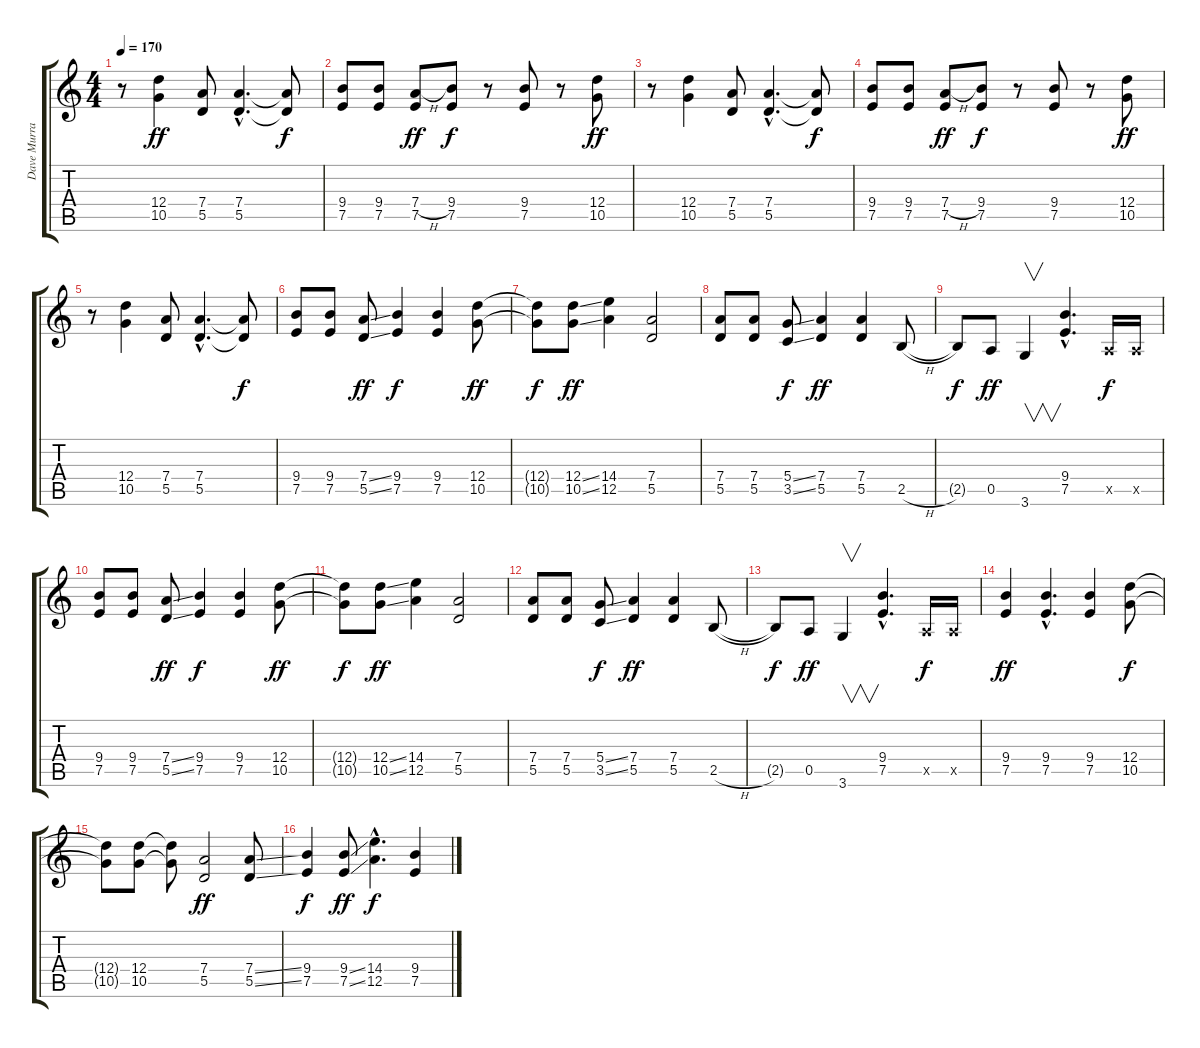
\track ("Dave Murray" "Dave Murra") {instrument overdrivenguitar}
\staff {score tabs}
\tuning (E4 B3 G3 D3 A2 E2) {hide}
\ts (4 4)
\tempo 170
\clef g2
\ks c
r.8{dy ff} (12.4 10.5).4 (7.4 5.5).8 (7.4{hac} 5.5{hac}).4{d} (7.4{t} 5.5{t}).8{dy f} |
(9.4 7.5).8 (9.4 7.5).8 (7.4{h} 7.5).8{dy ff} (9.4 7.5).8{dy f} r.8 (9.4 7.5).8 r.8 (12.4 10.5).8{dy ff} |
r.8 (12.4 10.5).4 (7.4 5.5).8 (7.4{hac} 5.5{hac}).4{d} (7.4{t} 5.5{t}).8{dy f} |
(9.4 7.5).8 (9.4 7.5).8 (7.4{h} 7.5).8{dy ff} (9.4 7.5).8{dy f} r.8 (9.4 7.5).8 r.8 (12.4 10.5).8{dy ff} |
r.8 (12.4 10.5).4 (7.4 5.5).8 (7.4{hac} 5.5{hac}).4{d} (7.4{t} 5.5{t}).8{dy f} |
(9.4 7.5).8 (9.4 7.5).8 (7.4{ss} 5.5{ss}).8{dy ff} (9.4 7.5).4{dy f} (9.4 7.5).4 (12.4 10.5).8{dy ff} |
(12.4{t} 10.5{t}).8{dy f} (12.4{ss} 10.5{ss}).8{dy ff} (14.4 12.5).4 (7.4 5.5).2 |
(7.4 5.5).8 (7.4 5.5).8 (5.4{ss} 3.5{ss}).8{dy f} (7.4 5.5).4{dy ff} (7.4 5.5).4 2.5{h}.8 |
2.5{t}.8{dy f} 0.5.8{dy ff} 3.6.4{v} (9.4{hac} 7.5{hac}).4{d} 0.5{x}.16{dy f} 0.5{x}.16 |
(9.4 7.5).8 (9.4 7.5).8 (7.4{ss} 5.5{ss}).8{dy ff} (9.4 7.5).4{dy f} (9.4 7.5).4 (12.4 10.5).8{dy ff} |
(12.4{t} 10.5{t}).8{dy f} (12.4{ss} 10.5{ss}).8{dy ff} (14.4 12.5).4 (7.4 5.5).2 |
(7.4 5.5).8 (7.4 5.5).8 (5.4{ss} 3.5{ss}).8{dy f} (7.4 5.5).4{dy ff} (7.4 5.5).4 2.5{h}.8 |
2.5{t}.8{dy f} 0.5.8{dy ff} 3.6.4{v} (9.4{hac} 7.5{hac}).4{d} 0.5{x}.16{dy f} 0.5{x}.16 |
(9.4 7.5).4{dy ff} (9.4{hac} 7.5{hac}).4{d} (9.4 7.5).4 (12.4 10.5).8{dy f} |
(12.4{t} 10.5{t}).8 (12.4 10.5).8 (12.4{t} 10.5{t}).8 (7.4 5.5).2{dy ff} (7.4{ss} 5.5{ss}).8 |
(9.4 7.5).4{dy f} (9.4{ss} 7.5{ss}).8{dy ff} (14.4{hac} 12.5{hac}).4{d dy f} (9.4 7.5).4
